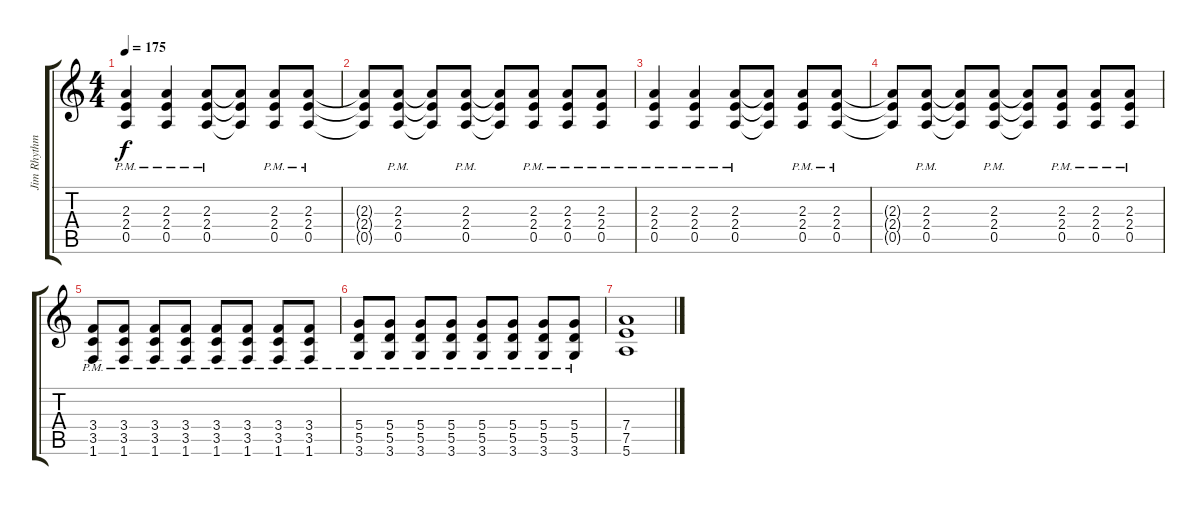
\track ("Jim Rhythm 1" "Jim Rhythm") {instrument distortionguitar}
\staff {score tabs}
\tuning (E4 B3 G3 D3 A2 E2) {hide}
\ts (4 4)
\tempo 175
\clef g2
\ks c
(2.3{pm} 2.4{pm} 0.5{pm}).4{dy f} (2.3{pm} 2.4{pm} 0.5{pm}).4 (2.3{pm} 2.4{pm} 0.5{pm}).8 (2.3{t} 2.4{t} 0.5{t}).8 (2.3{pm} 2.4{pm} 0.5{pm}).8 (2.3{pm} 2.4{pm} 0.5{pm}).8 |
(2.3{t} 2.4{t} 0.5{t}).8 (2.3{pm} 2.4{pm} 0.5{pm}).8 (2.3{t} 2.4{t} 0.5{t}).8 (2.3{pm} 2.4{pm} 0.5{pm}).8 (2.3{t} 2.4{t} 0.5{t}).8 (2.3{pm} 2.4{pm} 0.5{pm}).8 (2.3{pm} 2.4{pm} 0.5{pm}).8 (2.3{pm} 2.4{pm} 0.5{pm}).8 |
(2.3{pm} 2.4{pm} 0.5{pm}).4 (2.3{pm} 2.4{pm} 0.5{pm}).4 (2.3{pm} 2.4{pm} 0.5{pm}).8 (2.3{t} 2.4{t} 0.5{t}).8 (2.3{pm} 2.4{pm} 0.5{pm}).8 (2.3{pm} 2.4{pm} 0.5{pm}).8 |
(2.3{t} 2.4{t} 0.5{t}).8 (2.3{pm} 2.4{pm} 0.5{pm}).8 (2.3{t} 2.4{t} 0.5{t}).8 (2.3{pm} 2.4{pm} 0.5{pm}).8 (2.3{t} 2.4{t} 0.5{t}).8 (2.3{pm} 2.4{pm} 0.5{pm}).8 (2.3{pm} 2.4{pm} 0.5{pm}).8 (2.3{pm} 2.4{pm} 0.5{pm}).8 |
(3.4{pm} 3.5{pm} 1.6{pm}).8 (3.4{pm} 3.5{pm} 1.6{pm}).8 (3.4{pm} 3.5{pm} 1.6{pm}).8 (3.4{pm} 3.5{pm} 1.6{pm}).8 (3.4{pm} 3.5{pm} 1.6{pm}).8 (3.4{pm} 3.5{pm} 1.6{pm}).8 (3.4{pm} 3.5{pm} 1.6{pm}).8 (3.4{pm} 3.5{pm} 1.6{pm}).8 |
(5.4{pm} 5.5{pm} 3.6{pm}).8 (5.4{pm} 5.5{pm} 3.6{pm}).8 (5.4{pm} 5.5{pm} 3.6{pm}).8 (5.4{pm} 5.5{pm} 3.6{pm}).8 (5.4{pm} 5.5{pm} 3.6{pm}).8 (5.4{pm} 5.5{pm} 3.6{pm}).8 (5.4{pm} 5.5{pm} 3.6{pm}).8 (5.4{pm} 5.5{pm} 3.6{pm}).8 |
(7.4 7.5 5.6).1
